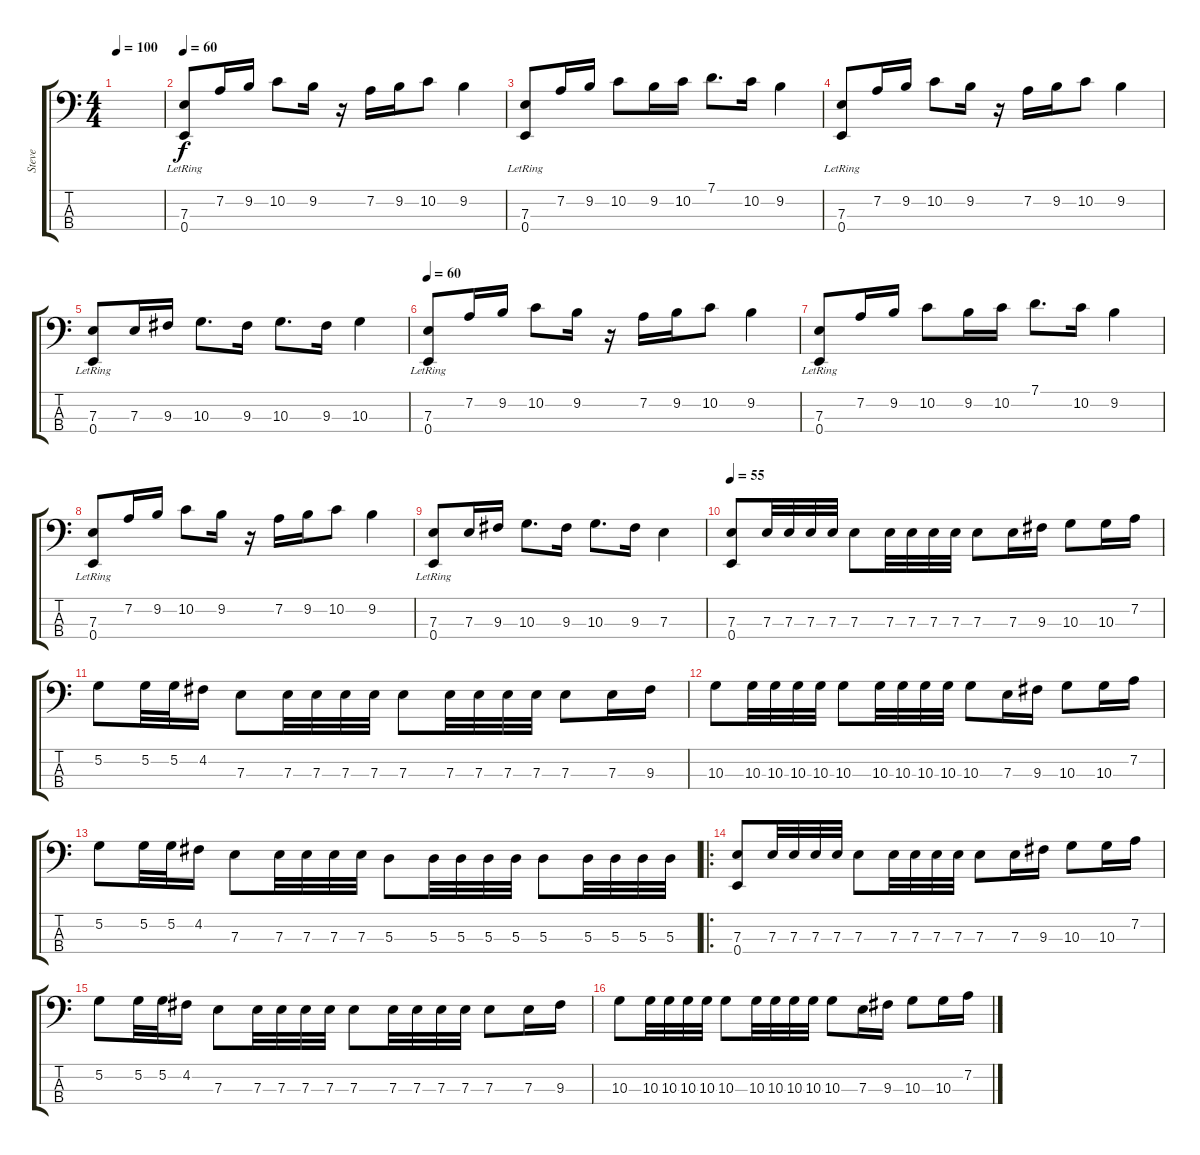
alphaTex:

\track ("Steve" "Steve") {instrument electricbassfinger}
\staff {score tabs}
\tuning (G2 D2 A1 E1) {hide}
\ts (4 4)
\tempo 100
\clef f4
\ks c
|
\tempo 60
(7.3{lr} 0.4{lr}).8 7.2.16 9.2.16 10.2.8 9.2.16 r.16 7.2.16 9.2.16 10.2.8 9.2.4 |
(7.3{lr} 0.4{lr}).8 7.2.16 9.2.16 10.2.8 9.2.16 10.2.16 7.1.8{d} 10.2.16 9.2.4 |
(7.3{lr} 0.4{lr}).8 7.2.16 9.2.16 10.2.8 9.2.16 r.16 7.2.16 9.2.16 10.2.8 9.2.4 |
(7.3{lr} 0.4{lr}).8 7.3.16 9.3.16 10.3.8{d} 9.3.16 10.3.8{d} 9.3.16 10.3.4 |
\tempo 60
(7.3{lr} 0.4{lr}).8 7.2.16 9.2.16 10.2.8 9.2.16 r.16 7.2.16 9.2.16 10.2.8 9.2.4 |
(7.3{lr} 0.4{lr}).8 7.2.16 9.2.16 10.2.8 9.2.16 10.2.16 7.1.8{d} 10.2.16 9.2.4 |
(7.3{lr} 0.4{lr}).8 7.2.16 9.2.16 10.2.8 9.2.16 r.16 7.2.16 9.2.16 10.2.8 9.2.4 |
(7.3{lr} 0.4{lr}).8 7.3.16 9.3.16 10.3.8{d} 9.3.16 10.3.8{d} 9.3.16 7.3.4 |
\tempo 55
(7.3 0.4).8{volume 9} 7.3.32 7.3.32 7.3.32 7.3.32 7.3.8 7.3.32 7.3.32 7.3.32 7.3.32 7.3.8 7.3.16 9.3.16 10.3.8 10.3.16 7.2.16 |
5.2.8 5.2.32 5.2.32 4.2.16 7.3.8 7.3.32 7.3.32 7.3.32 7.3.32 7.3.8 7.3.32 7.3.32 7.3.32 7.3.32 7.3.8 7.3.16 9.3.16 |
10.3.8 10.3.32 10.3.32 10.3.32 10.3.32 10.3.8 10.3.32 10.3.32 10.3.32 10.3.32 10.3.8 7.3.16 9.3.16 10.3.8 10.3.16 7.2.16 |
5.2.8 5.2.32 5.2.32 4.2.16 7.3.8 7.3.32 7.3.32 7.3.32 7.3.32 5.3.8 5.3.32 5.3.32 5.3.32 5.3.32 5.3.8 5.3.32 5.3.32 5.3.32 5.3.32 |
\ro
(7.3 0.4).8 7.3.32 7.3.32 7.3.32 7.3.32 7.3.8 7.3.32 7.3.32 7.3.32 7.3.32 7.3.8 7.3.16 9.3.16 10.3.8 10.3.16 7.2.16 |
5.2.8 5.2.32 5.2.32 4.2.16 7.3.8 7.3.32 7.3.32 7.3.32 7.3.32 7.3.8 7.3.32 7.3.32 7.3.32 7.3.32 7.3.8 7.3.16 9.3.16 |
10.3.8 10.3.32 10.3.32 10.3.32 10.3.32 10.3.8 10.3.32 10.3.32 10.3.32 10.3.32 10.3.8 7.3.16 9.3.16 10.3.8 10.3.16 7.2.16
